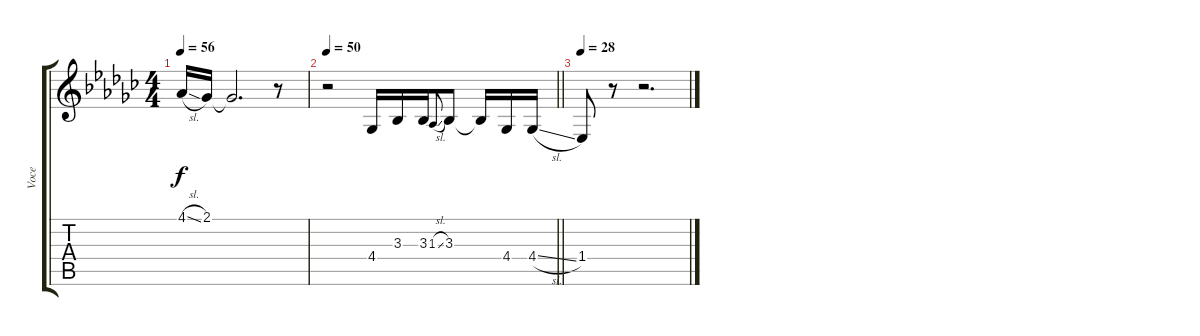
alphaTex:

\track ("Voce" "Voce") {instrument clarinet}
\staff {score tabs}
\tuning (E4 B3 G3 D3 A2 E2) {hide}
\ts (4 4)
\tempo 56
\clef g2
\ks ebminor
4.1{sl t}.16{dy f} 2.1.16 2.1{t}.2{d} r.8 |
\tempo 50
\barLineRight lightlight
r.2 4.4.16 3.3.16 3.3.16 1.3{sl}.8{gr onbeat} 3.3.8 3.3{t}.16 4.4.16 4.4{sl}.16 |
\tempo 28
1.4.8 r.8 r.2{d}
